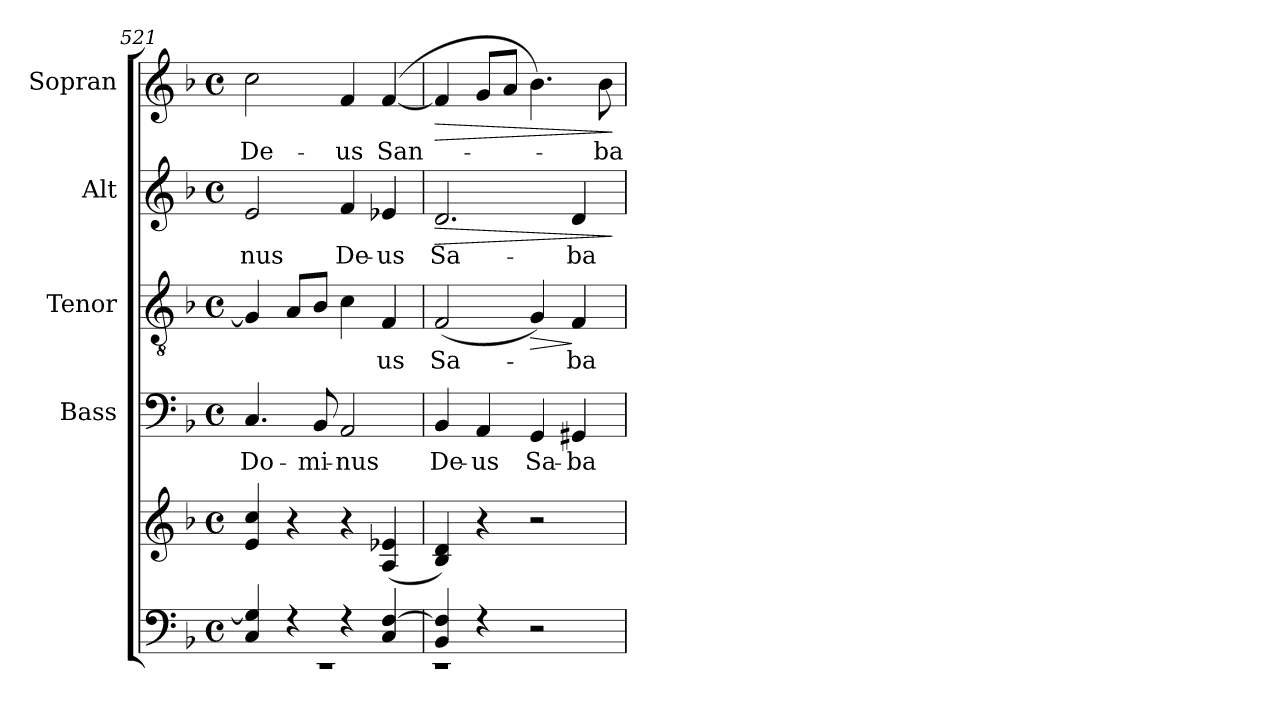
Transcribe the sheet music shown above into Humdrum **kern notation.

**kern	**kern	**kern	**text	**kern	**text	**dynam	**kern	**text	**dynam	**kern	**text	**dynam
*part5	*part5	*part4	*part4	*part3	*part3	*part3	*part2	*part2	*part2	*part1	*part1	*part1
*staff6	*staff5	*staff4	*staff4	*staff3	*staff3	*staff3	*staff2	*staff2	*staff2	*staff1	*staff1	*staff1
*	*	*I"Bass	*	*I"Tenor	*	*	*I"Alt	*	*	*I"Sopran	*	*
*	*	*I'B.	*	*I'T.	*	*	*I'A.	*	*	*I'S.	*	*
*clefF4	*clefG2	*clefF4	*	*clefGv2	*	*	*clefG2	*	*	*clefG2	*	*
*k[b-]	*k[b-]	*k[b-]	*	*k[b-]	*	*	*k[b-]	*	*	*k[b-]	*	*
*F:	*F:	*F:	*	*F:	*	*	*F:	*	*	*F:	*	*
*M4/4	*M4/4	*M4/4	*	*M4/4	*	*	*M4/4	*	*	*M4/4	*	*
*met(c)	*met(c)	*met(c)	*	*met(c)	*	*	*met(c)	*	*	*met(c)	*	*
=521	=521	=521	=521	=521	=521	=521	=521	=521	=521	=521	=521	=521
*^	*	*	*	*	*	*	*	*	*	*	*	*
!	!	!	!	!LO:LY:b	!	!	!	!	!LO:LY:b	!	!	!LO:LY:b	!
4C/ 4G/]	1rEE	4e/ 4cc/	4.C/	Do-	4G/]	.	.	2e/	-nus	.	2cc\	De-	.
4rF	.	4r	.	.	8A/L	.	.	.	.	.	.	.	.
!	!	!	!	!LO:LY:b	!	!	!	!	!	!	!	!	!
.	.	.	8BB-/	-mi-	8B-/J	.	.	.	.	.	.	.	.
!	!	!	!	!LO:LY:b	!	!	!	!	!LO:LY:b	!	!	!LO:LY:b	!
4rF	.	4r	2AA/	-nus	4c\	.	.	4f/	De-	.	4f/	-us	.
!	!	!	!	!	!	!LO:LY:b	!	!	!LO:LY:b	!	!	!LO:LY:b	!
4C/ [>4F/	.	(4A/ 4e-X/	.	.	4F/	-us	.	4e-X/	-us	.	([4f/	San-	.
!!LO:PB:g=z
=522	=522	=522	=522	=522	=522	=522	=522	=522	=522	=522	=522	=522	=522
!	!	!	!	!LO:LY:b	!	!LO:LY:b	!	!	!LO:LY:b	!LO:HP:b	!	!	!LO:HP:b
4BB-/ 4F/]	1rEE	4B-/ 4d/)	4BB-/	De-	(<2F/	Sa-	.	2.d/	Sa-	>	4f/]	.	>
!	!	!	!	!LO:LY:b	!	!	!	!	!	!	!	!	!
4rF	.	4r	4AA/	-us	.	.	.	.	.	.	8g/L	.	.
.	.	.	.	.	.	.	.	.	.	.	8a/J	.	.
!	!	!	!	!LO:LY:b	!	!	!LO:HP:b	!	!	!	!	!	!
2rE	.	2r	4GG/	Sa-	4G/)	.	>	.	.	.	4.b-\)	.	.
!	!	!	!	!LO:LY:b	!	!LO:LY:b	!	!	!LO:LY:b	!	!	!	!
.	.	.	4GG#X/	-ba-	4F/	-ba-	]	4d/	-ba-	.	.	.	.
!	!	!	!	!	!	!	!	!	!	!	!	!LO:LY:b	!
.	.	.	.	.	.	.	.	.	.	.	8b-\	-ba-	.
*v	*v	*	*	*	*	*	*	*	*	*	*	*	*
.	.	.	.	.	.	.	.	.	]	.	.	]
=	=	=	=	=	=	=	=	=	=	=	=	=
*-	*-	*-	*-	*-	*-	*-	*-	*-	*-	*-	*-	*-
